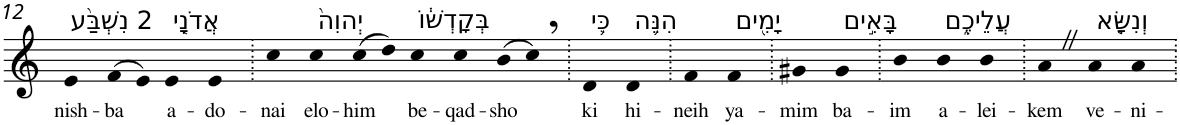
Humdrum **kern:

**kern	**text
*part1	*part1
*staff1	*staff1
*I"Piano	*
*I'Pno	*
!!LO:PB:g=z
*clefG2	*
*k[]	*
=12	=12
!LO:TX:a:t=2 נִשְׁבַּ֨ע	!
!	!LO:LY:b
4e	nish-
!	!LO:LY:b
(>8f	-ba
8e)	.
!LO:TX:a:t=אֲדֹנָ֤י	!
!	!LO:LY:b
4e	a-
!	!LO:LY:b
4e	-do-
=13.	=13.
!	!LO:LY:b
4cc	-nai
!LO:TX:a:t=יְהוִה֙	!
!	!LO:LY:b
4cc	elo-
!	!LO:LY:b
(>8cc	-him
8dd)	.
!LO:TX:a:t=בְּקָדְשׁ֔וֹ	!
!	!LO:LY:b
4cc	be-
!	!LO:LY:b
4cc	-qad-
!	!LO:LY:b
(>8b	-sho
8cc,)	.
=14.	=14.
!LO:TX:a:t=כִּ֛י	!
!	!LO:LY:b
4d	ki
!LO:TX:a:t=הִנֵּ֥ה	!
!	!LO:LY:b
4d	hi-
=15.	=15.
!	!LO:LY:b
4f	-neih
!LO:TX:a:t=יָמִ֖ים	!
!	!LO:LY:b
4f	ya-
=16.	=16.
!	!LO:LY:b
4g#X	-mim
!LO:TX:a:t=בָּאִ֣ים	!
!	!LO:LY:b
4g#	ba-
=17.	=17.
!	!LO:LY:b
4b	-im
!LO:TX:a:t=עֲלֵיכֶ֑ם	!
!	!LO:LY:b
4b	a-
!	!LO:LY:b
4b	-lei-
=18.	=18.
!	!LO:LY:b
4aZ	-kem
!LO:TX:a:t=וְנִשָּׂ֤א	!
!	!LO:LY:b
4a	ve-
!	!LO:LY:b
4a	-ni-
=.	=.
*-	*-
